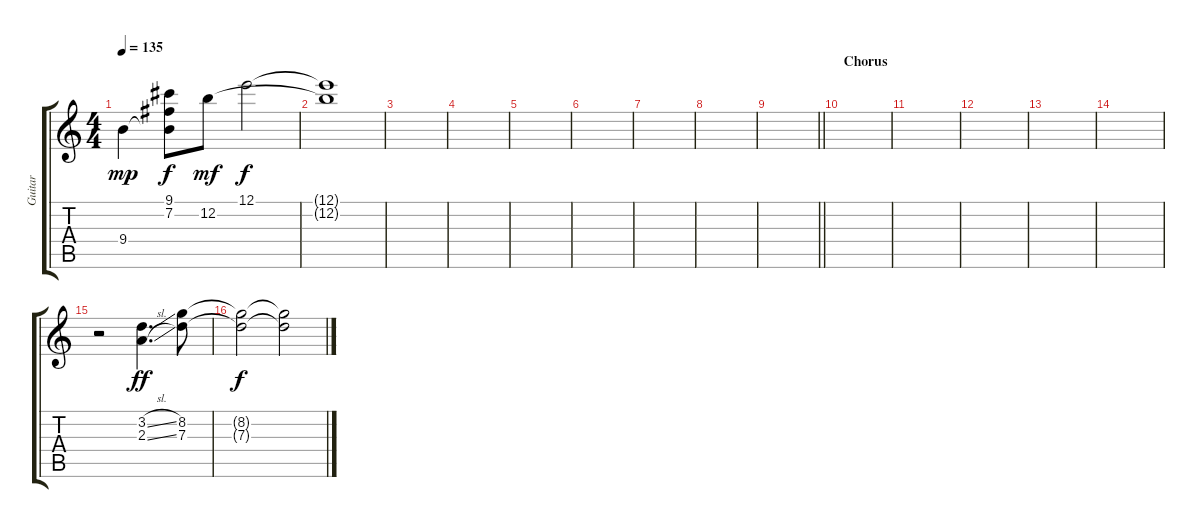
\track ("Guitar" "Guitar") {instrument distortionguitar}
\staff {score tabs}
\tuning (E4 B3 G3 D3 A2 D2) {hide}
\ts (4 4)
\tempo 135
\clef g2
\ks c
9.4.4{dy mp} (9.1{t} 7.2{t} 9.4{t}).8{dy f} 12.2.8{dy mf} 12.1.2{dy f volume 3} |
(12.1{t} 12.2{t}).1 |
|
|
|
|
|
|
\barLineRight lightlight
|
\section ("" "Chorus")
|
|
|
|
|
r.2{volume 15 balance 2 instrument distortionguitar} (3.2{sl} 2.3{sl}).4{d dy ff} (8.2 7.3).8 |
(8.2{t} 7.3{t}).2{dy f} (8.2{t} 7.3{t}).2{volume 7}
